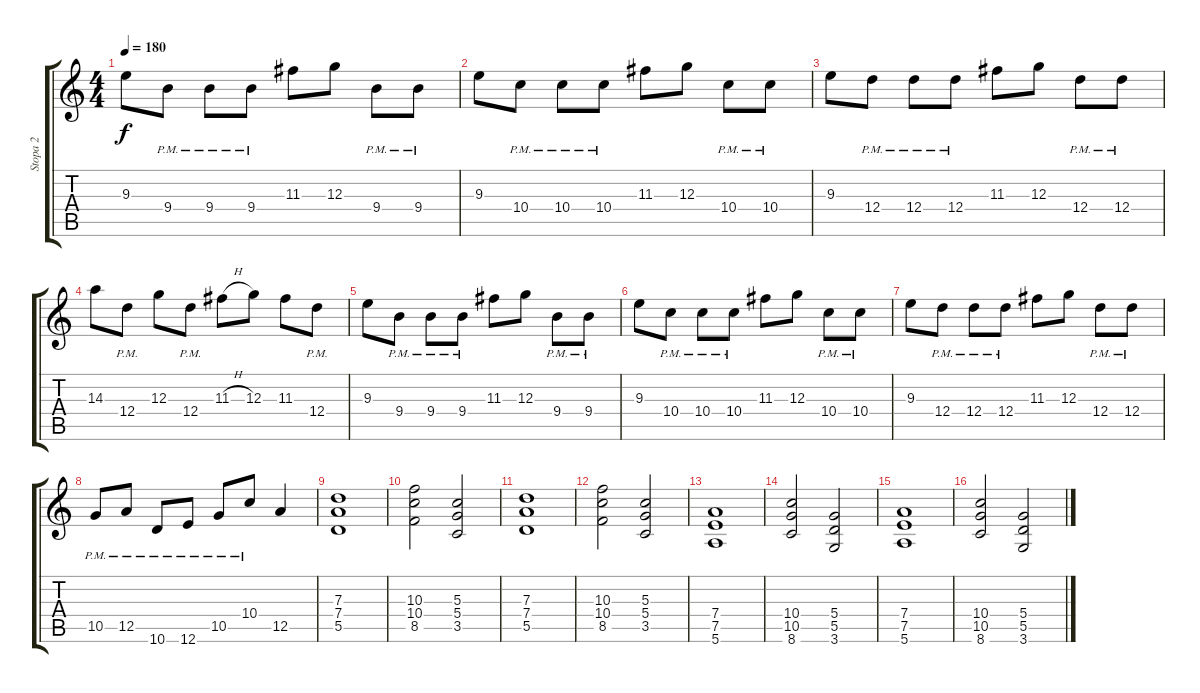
\track ("Stopa 2" "Stopa 2") {instrument overdrivenguitar}
\staff {score tabs}
\tuning (E4 B3 G3 D3 A2 E2) {hide}
\ts (4 4)
\tempo 180
\clef g2
\ks c
9.3.8{dy f} 9.4{pm}.8 9.4{pm}.8 9.4{pm}.8 11.3.8 12.3.8 9.4{pm}.8 9.4{pm}.8 |
9.3.8 10.4{pm}.8 10.4{pm}.8 10.4{pm}.8 11.3.8 12.3.8 10.4{pm}.8 10.4{pm}.8 |
9.3.8 12.4{pm}.8 12.4{pm}.8 12.4{pm}.8 11.3.8 12.3.8 12.4{pm}.8 12.4{pm}.8 |
14.3.8 12.4{pm}.8 12.3.8 12.4{pm}.8 11.3{h}.8 12.3.8 11.3.8 12.4{pm}.8 |
9.3.8 9.4{pm}.8 9.4{pm}.8 9.4{pm}.8 11.3.8 12.3.8 9.4{pm}.8 9.4{pm}.8 |
9.3.8 10.4{pm}.8 10.4{pm}.8 10.4{pm}.8 11.3.8 12.3.8 10.4{pm}.8 10.4{pm}.8 |
9.3.8 12.4{pm}.8 12.4{pm}.8 12.4{pm}.8 11.3.8 12.3.8 12.4{pm}.8 12.4{pm}.8 |
10.5{pm}.8 12.5{pm}.8 10.6{pm}.8 12.6{pm}.8 10.5{pm}.8 10.4{pm}.8 12.5.4 |
(7.3 7.4 5.5).1 |
(10.3 10.4 8.5).2 (5.3 5.4 3.5).2 |
(7.3 7.4 5.5).1 |
(10.3 10.4 8.5).2 (5.3 5.4 3.5).2 |
(7.4 7.5 5.6).1 |
(10.4 10.5 8.6).2 (5.4 5.5 3.6).2 |
(7.4 7.5 5.6).1 |
(10.4 10.5 8.6).2 (5.4 5.5 3.6).2
